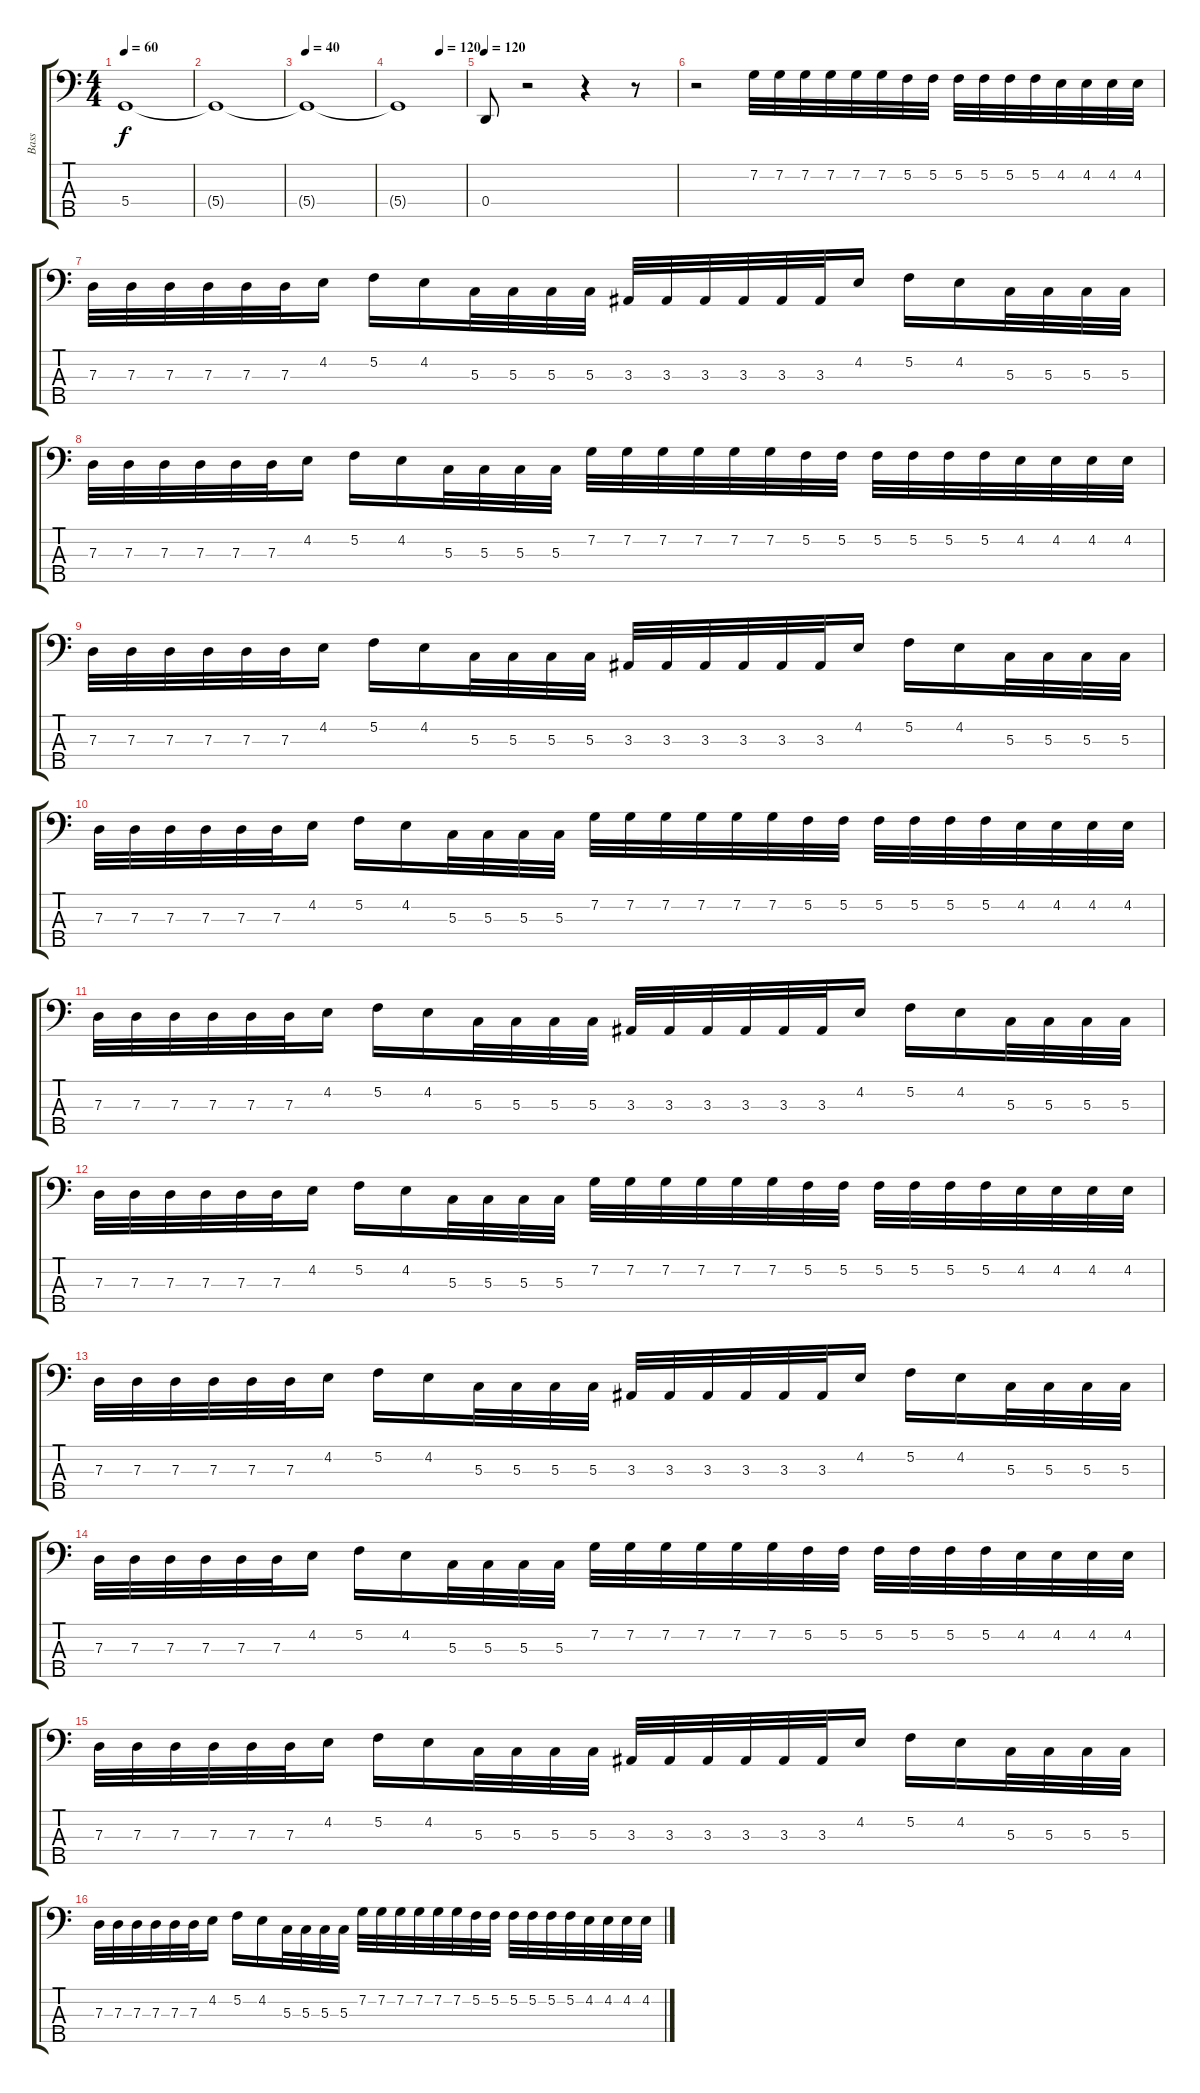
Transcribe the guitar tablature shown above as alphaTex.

\track ("Bass" "Bass") {instrument electricbassfinger}
\staff {score tabs}
\tuning (F2 C2 G1 D1 A0) {hide}
\ts (4 4)
\tempo 60
\clef f4
\ks c
5.4.1{dy f} |
5.4{t}.1 |
\tempo 40
5.4{t}.1 |
\tempo (120 0.625)
5.4{t}.1 |
\tempo 120
0.4.8 r.2 r.4 r.8 |
r.2 7.2.32 7.2.32 7.2.32 7.2.32 7.2.32 7.2.32 5.2.32 5.2.32 5.2.32 5.2.32 5.2.32 5.2.32 4.2.32 4.2.32 4.2.32 4.2.32 |
7.3.32 7.3.32 7.3.32 7.3.32 7.3.32 7.3.32 4.2.16 5.2.16 4.2.16 5.3.32 5.3.32 5.3.32 5.3.32 3.3.32 3.3.32 3.3.32 3.3.32 3.3.32 3.3.32 4.2.16 5.2.16 4.2.16 5.3.32 5.3.32 5.3.32 5.3.32 |
7.3.32 7.3.32 7.3.32 7.3.32 7.3.32 7.3.32 4.2.16 5.2.16 4.2.16 5.3.32 5.3.32 5.3.32 5.3.32 7.2.32 7.2.32 7.2.32 7.2.32 7.2.32 7.2.32 5.2.32 5.2.32 5.2.32 5.2.32 5.2.32 5.2.32 4.2.32 4.2.32 4.2.32 4.2.32 |
7.3.32 7.3.32 7.3.32 7.3.32 7.3.32 7.3.32 4.2.16 5.2.16 4.2.16 5.3.32 5.3.32 5.3.32 5.3.32 3.3.32 3.3.32 3.3.32 3.3.32 3.3.32 3.3.32 4.2.16 5.2.16 4.2.16 5.3.32 5.3.32 5.3.32 5.3.32 |
7.3.32 7.3.32 7.3.32 7.3.32 7.3.32 7.3.32 4.2.16 5.2.16 4.2.16 5.3.32 5.3.32 5.3.32 5.3.32 7.2.32 7.2.32 7.2.32 7.2.32 7.2.32 7.2.32 5.2.32 5.2.32 5.2.32 5.2.32 5.2.32 5.2.32 4.2.32 4.2.32 4.2.32 4.2.32 |
7.3.32 7.3.32 7.3.32 7.3.32 7.3.32 7.3.32 4.2.16 5.2.16 4.2.16 5.3.32 5.3.32 5.3.32 5.3.32 3.3.32 3.3.32 3.3.32 3.3.32 3.3.32 3.3.32 4.2.16 5.2.16 4.2.16 5.3.32 5.3.32 5.3.32 5.3.32 |
7.3.32 7.3.32 7.3.32 7.3.32 7.3.32 7.3.32 4.2.16 5.2.16 4.2.16 5.3.32 5.3.32 5.3.32 5.3.32 7.2.32 7.2.32 7.2.32 7.2.32 7.2.32 7.2.32 5.2.32 5.2.32 5.2.32 5.2.32 5.2.32 5.2.32 4.2.32 4.2.32 4.2.32 4.2.32 |
7.3.32 7.3.32 7.3.32 7.3.32 7.3.32 7.3.32 4.2.16 5.2.16 4.2.16 5.3.32 5.3.32 5.3.32 5.3.32 3.3.32 3.3.32 3.3.32 3.3.32 3.3.32 3.3.32 4.2.16 5.2.16 4.2.16 5.3.32 5.3.32 5.3.32 5.3.32 |
7.3.32 7.3.32 7.3.32 7.3.32 7.3.32 7.3.32 4.2.16 5.2.16 4.2.16 5.3.32 5.3.32 5.3.32 5.3.32 7.2.32 7.2.32 7.2.32 7.2.32 7.2.32 7.2.32 5.2.32 5.2.32 5.2.32 5.2.32 5.2.32 5.2.32 4.2.32 4.2.32 4.2.32 4.2.32 |
7.3.32 7.3.32 7.3.32 7.3.32 7.3.32 7.3.32 4.2.16 5.2.16 4.2.16 5.3.32 5.3.32 5.3.32 5.3.32 3.3.32 3.3.32 3.3.32 3.3.32 3.3.32 3.3.32 4.2.16 5.2.16 4.2.16 5.3.32 5.3.32 5.3.32 5.3.32 |
7.3.32 7.3.32 7.3.32 7.3.32 7.3.32 7.3.32 4.2.16 5.2.16 4.2.16 5.3.32 5.3.32 5.3.32 5.3.32 7.2.32 7.2.32 7.2.32 7.2.32 7.2.32 7.2.32 5.2.32 5.2.32 5.2.32 5.2.32 5.2.32 5.2.32 4.2.32 4.2.32 4.2.32 4.2.32
